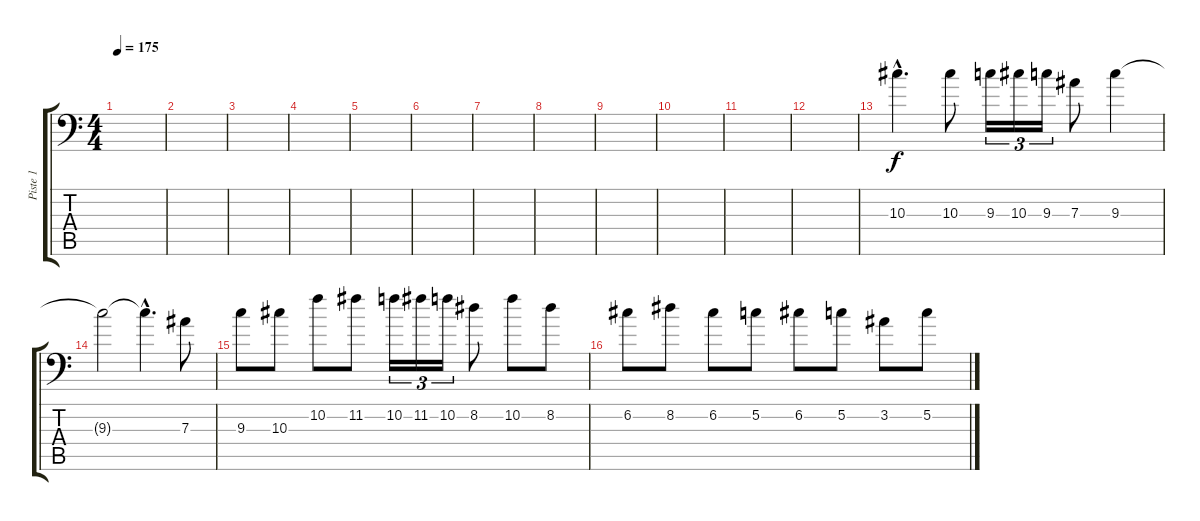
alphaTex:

\track ("Piste 1" "Piste 1") {instrument distortionguitar}
\staff {score tabs}
\tuning (C4 G3 Eb3 Bb2 F2 Bb1) {hide}
\ts (4 4)
\tempo 175
\clef f4
\ks c
|
|
|
|
|
|
|
|
|
|
|
|
10.3{hac}.4{d} 10.3.8 9.3.16{tu (3 2)} 10.3.16{tu (3 2)} 9.3.16{tu (3 2)} 7.3.8 9.3.4 |
9.3{t}.2 9.3{hac t}.4{d} 7.3.8 |
9.3.8 10.3.8 10.2.8 11.2.8 10.2.16{tu (3 2)} 11.2.16{tu (3 2)} 10.2.16{tu (3 2)} 8.2.8 10.2.8 8.2.8 |
6.2.8 8.2.8 6.2.8 5.2.8 6.2.8 5.2.8 3.2.8 5.2.8
